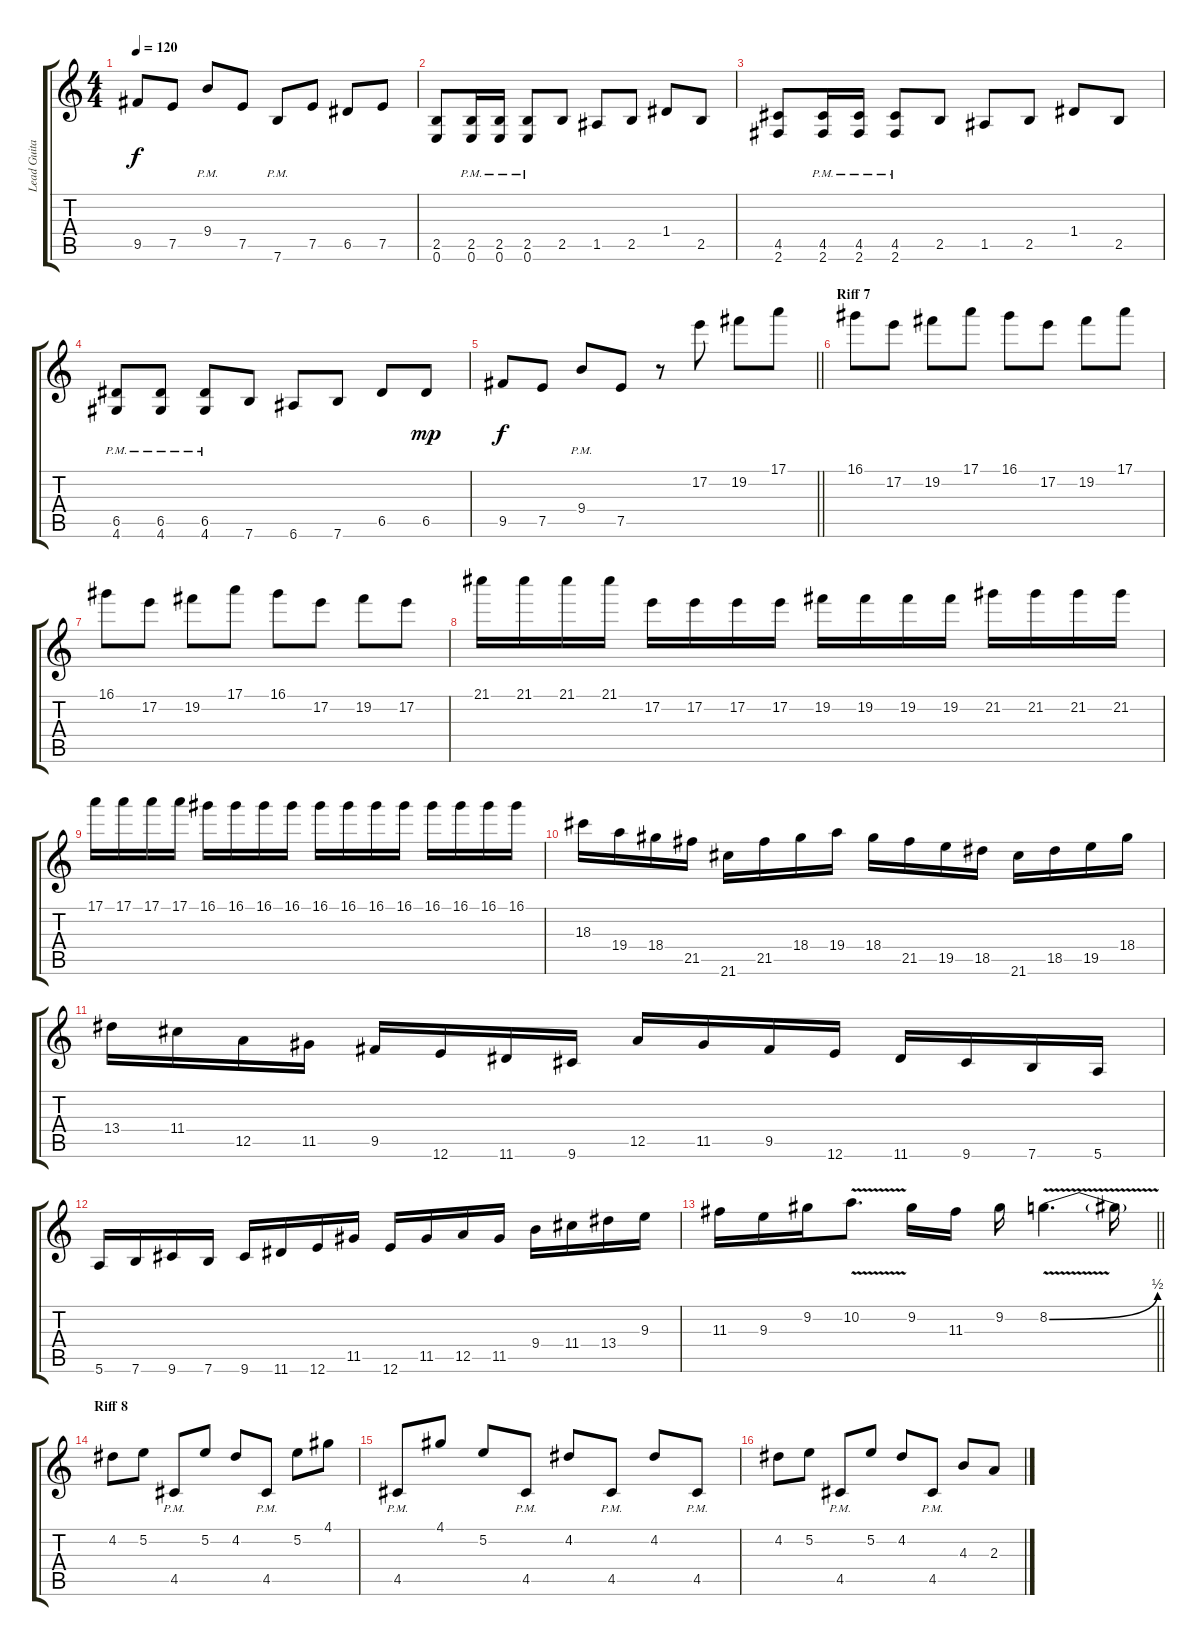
\track ("Lead Guitar" "Lead Guita") {instrument overdrivenguitar}
\staff {score tabs}
\tuning (E4 B3 G3 D3 A2 E2) {hide}
\ts (4 4)
\tempo 120
\clef g2
\ks c
9.5.8{dy f} 7.5.8 9.4{pm}.8 7.5.8 7.6{pm}.8 7.5.8 6.5.8 7.5.8 |
(2.5 0.6).8 (2.5{pm} 0.6{pm}).16 (2.5{pm} 0.6{pm}).16 (2.5{pm} 0.6{pm}).8 2.5.8 1.5.8 2.5.8 1.4.8 2.5.8 |
(4.5 2.6).8 (4.5{pm} 2.6{pm}).16 (4.5{pm} 2.6{pm}).16 (4.5{pm} 2.6{pm}).8 2.5.8 1.5.8 2.5.8 1.4.8 2.5.8 |
(6.5{pm} 4.6{pm}).8 (6.5{pm} 4.6{pm}).8 (6.5{pm} 4.6{pm}).8 7.6.8 6.6.8 7.6.8 6.5.8 6.5.8{dy mp} |
\barLineRight lightlight
9.5.8{dy f} 7.5.8 9.4{pm}.8 7.5.8 r.8 17.2.8{balance 8} 19.2.8 17.1.8 |
\section ("" "Riff 7")
16.1.8 17.2.8 19.2.8 17.1.8 16.1.8 17.2.8 19.2.8 17.1.8 |
16.1.8 17.2.8 19.2.8 17.1.8 16.1.8 17.2.8 19.2.8 17.2.8 |
21.1.16 21.1.16 21.1.16 21.1.16 17.2.16 17.2.16 17.2.16 17.2.16 19.2.16 19.2.16 19.2.16 19.2.16 21.2.16 21.2.16 21.2.16 21.2.16 |
17.1.16 17.1.16 17.1.16 17.1.16 16.1.16 16.1.16 16.1.16 16.1.16 16.1.16 16.1.16 16.1.16 16.1.16 16.1.16 16.1.16 16.1.16 16.1.16 |
18.3.16 19.4.16 18.4.16 21.5.16 21.6.16 21.5.16 18.4.16 19.4.16 18.4.16 21.5.16 19.5.16 18.5.16 21.6.16 18.5.16 19.5.16 18.4.16 |
13.4.16 11.4.16 12.5.16 11.5.16 9.5.16 12.6.16 11.6.16 9.6.16 12.5.16 11.5.16 9.5.16 12.6.16 11.6.16 9.6.16 7.6.16 5.6.16 |
5.6.16 7.6.16 9.6.16 7.6.16 9.6.16 11.6.16 12.6.16 11.5.16 12.6.16 11.5.16 12.5.16 11.5.16 9.4.16 11.4.16 13.4.16 9.3.16 |
\barLineRight lightlight
11.3.16 9.3.16 9.2.16 10.2{v}.8{d} 9.2.16 11.3.16 9.2.16 8.2{be (bend 0 0 60 2) v}.4{d} 8.2{t}.16 |
\section ("" "Riff 8")
4.2.8 5.2.8 4.5{pm}.8 5.2.8 4.2.8 4.5{pm}.8 5.2.8 4.1.8 |
4.5{pm}.8 4.1.8 5.2.8 4.5{pm}.8 4.2.8 4.5{pm}.8 4.2.8 4.5{pm}.8 |
4.2.8 5.2.8 4.5{pm}.8 5.2.8 4.2.8 4.5{pm}.8 4.3.8 2.3.8
